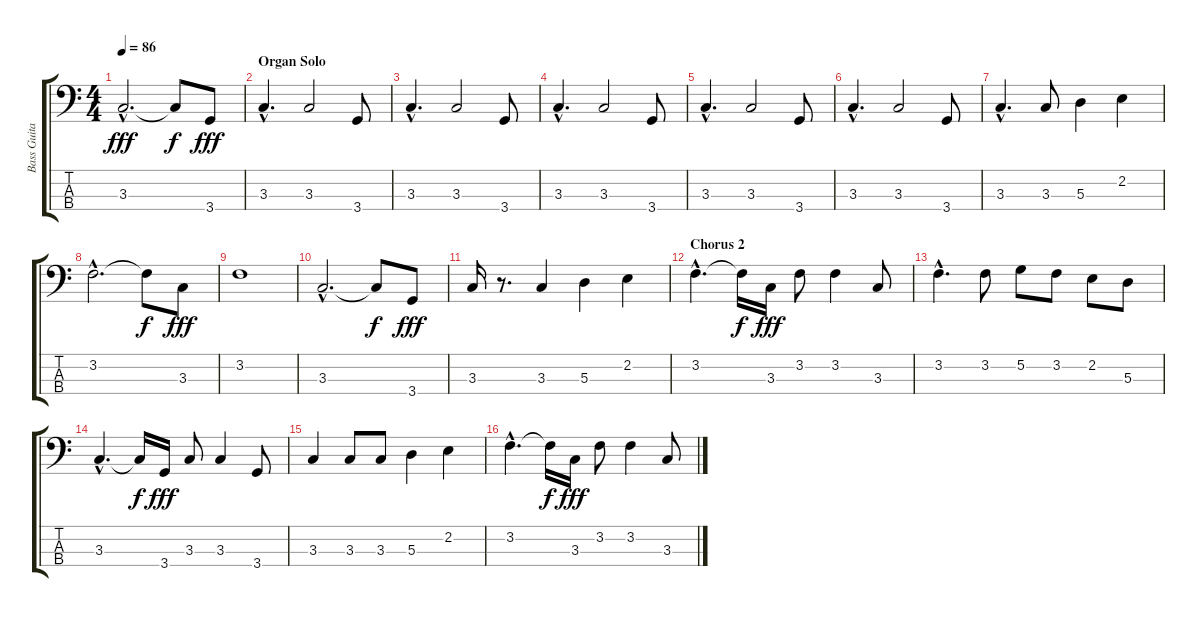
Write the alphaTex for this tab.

\track ("Bass Guitar (Ritchie)" "Bass Guita") {instrument electricbasspick}
\staff {score tabs}
\tuning (G2 D2 A1 E1) {hide}
\ts (4 4)
\tempo 86
\clef f4
\ks c
3.3{hac}.2{d dy fff} 3.3{t}.8{dy f} 3.4.8{dy fff} |
\section ("" "Organ Solo")
3.3{hac}.4{d} 3.3.2 3.4.8 |
3.3{hac}.4{d} 3.3.2 3.4.8 |
3.3{hac}.4{d} 3.3.2 3.4.8 |
3.3{hac}.4{d} 3.3.2 3.4.8 |
3.3{hac}.4{d} 3.3.2 3.4.8 |
3.3{hac}.4{d} 3.3.8 5.3.4 2.2.4 |
3.2{hac}.2{d} 3.2{t}.8{dy f} 3.3.8{dy fff} |
3.2.1 |
3.3{hac}.2{d} 3.3{t}.8{dy f} 3.4.8{dy fff} |
3.3.16 r.8{d} 3.3.4 5.3.4 2.2.4 |
\section ("" "Chorus 2")
3.2{hac}.4{d} 3.2{t}.16{dy f} 3.3.16{dy fff} 3.2.8 3.2.4 3.3.8 |
3.2{hac}.4{d} 3.2.8 5.2.8 3.2.8 2.2.8 5.3.8 |
3.3{hac}.4{d} 3.3{t}.16{dy f} 3.4.16{dy fff} 3.3.8 3.3.4 3.4.8 |
3.3.4 3.3.8 3.3.8 5.3.4 2.2.4 |
3.2{hac}.4{d} 3.2{t}.16{dy f} 3.3.16{dy fff} 3.2.8 3.2.4 3.3.8
